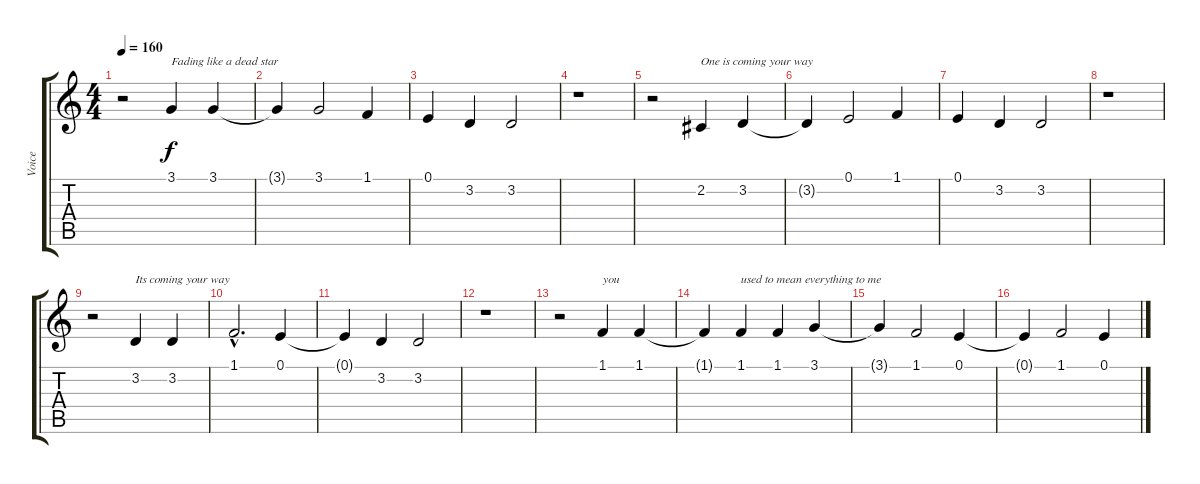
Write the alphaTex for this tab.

\track ("Voice" "Voice") {instrument lead2sawtooth}
\staff {score tabs}
\tuning (E4 B3 G3 D3 A2 E2) {hide}
\ts (4 4)
\tempo 160
\clef g2
\ks c
r.2{dy f} 3.1.4{txt "Fading like a dead star"} 3.1.4 |
3.1{t}.4 3.1.2 1.1.4 |
0.1.4 3.2.4 3.2.2 |
r.1 |
r.2 2.2.4{txt "One is coming your way"} 3.2.4 |
3.2{t}.4 0.1.2 1.1.4 |
0.1.4 3.2.4 3.2.2 |
r.1 |
r.2 3.2.4{txt "Its coming your way"} 3.2.4 |
1.1{hac}.2{d} 0.1.4 |
0.1{t}.4 3.2.4 3.2.2 |
r.1 |
r.2 1.1.4{txt "you "} 1.1.4 |
1.1{t}.4 1.1.4{txt "used to mean everything to me"} 1.1.4 3.1.4 |
3.1{t}.4 1.1.2 0.1.4 |
0.1{t}.4 1.1.2 0.1.4
